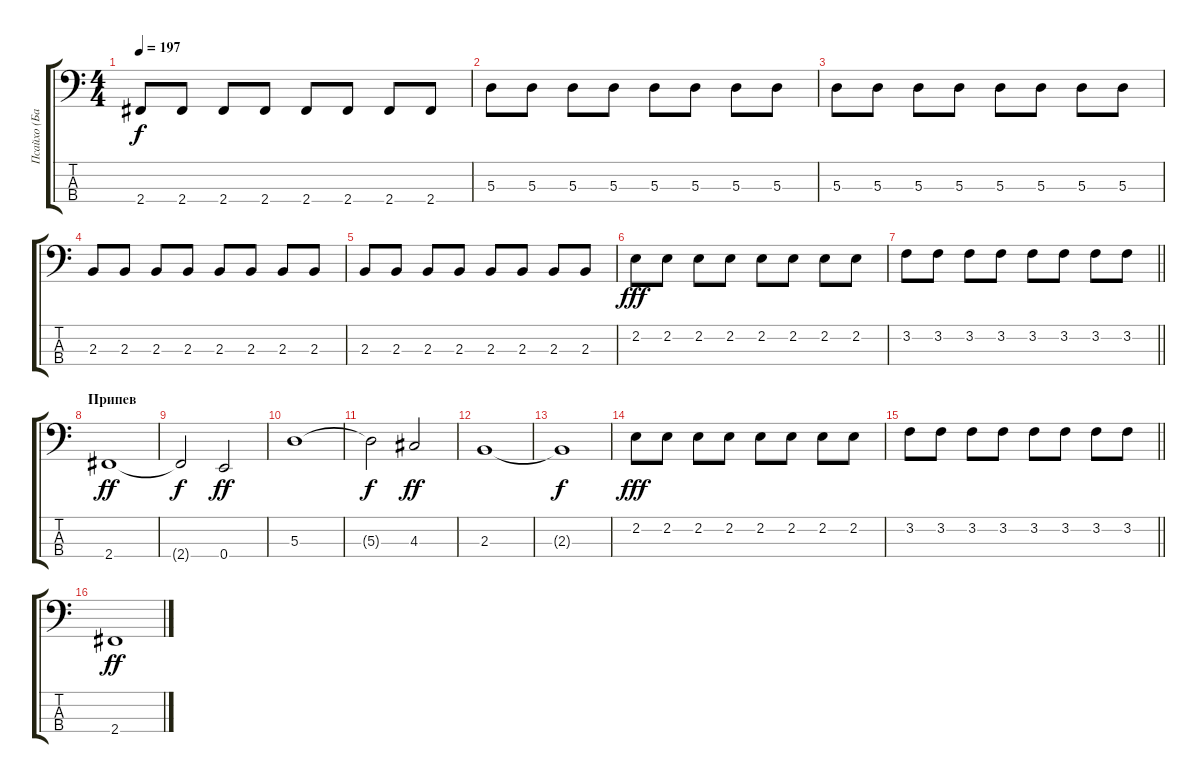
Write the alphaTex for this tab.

\track ("Псайхо (Бас)" "Псайхо (Ба") {instrument electricbassfinger}
\staff {score tabs}
\tuning (G2 D2 A1 E1) {hide}
\ts (4 4)
\tempo 197
\clef f4
\ks c
2.4.8{dy f} 2.4.8 2.4.8 2.4.8 2.4.8 2.4.8 2.4.8 2.4.8 |
5.3.8 5.3.8 5.3.8 5.3.8 5.3.8 5.3.8 5.3.8 5.3.8 |
5.3.8 5.3.8 5.3.8 5.3.8 5.3.8 5.3.8 5.3.8 5.3.8 |
2.3.8 2.3.8 2.3.8 2.3.8 2.3.8 2.3.8 2.3.8 2.3.8 |
2.3.8 2.3.8 2.3.8 2.3.8 2.3.8 2.3.8 2.3.8 2.3.8 |
2.2.8{dy fff} 2.2.8 2.2.8 2.2.8 2.2.8 2.2.8 2.2.8 2.2.8 |
\barLineRight lightlight
3.2.8 3.2.8 3.2.8 3.2.8 3.2.8 3.2.8 3.2.8 3.2.8 |
\section ("" "Припев")
2.4.1{dy ff} |
2.4{t}.2{dy f} 0.4.2{dy ff} |
5.3.1 |
5.3{t}.2{dy f} 4.3.2{dy ff} |
2.3.1 |
2.3{t}.1{dy f} |
2.2.8{dy fff} 2.2.8 2.2.8 2.2.8 2.2.8 2.2.8 2.2.8 2.2.8 |
\barLineRight lightlight
3.2.8 3.2.8 3.2.8 3.2.8 3.2.8 3.2.8 3.2.8 3.2.8 |
2.4.1{dy ff}
